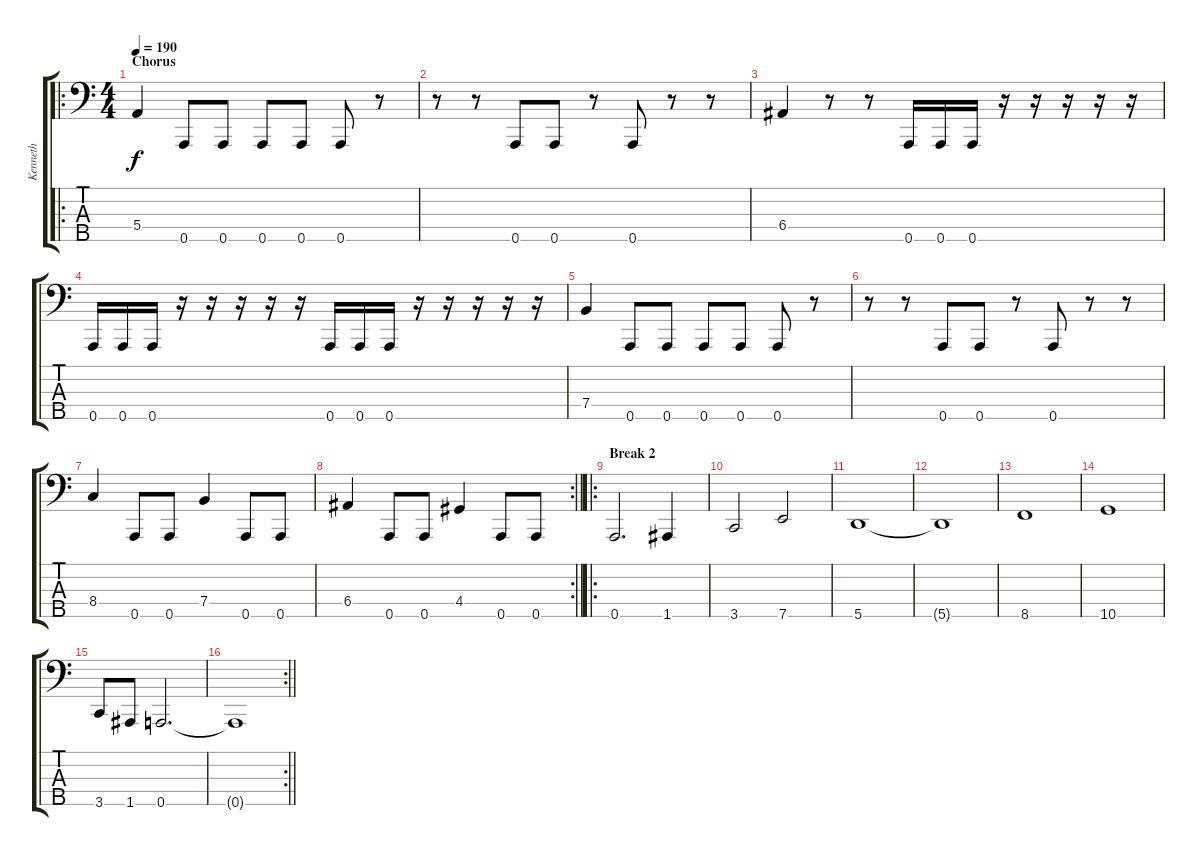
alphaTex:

\track ("Kenneth" "Kenneth") {instrument electricbasspick}
\staff {score tabs}
\tuning (G2 D2 A1 E1 A0) {hide}
\ro
\ts (4 4)
\section ("" "Chorus")
\tempo 190
\clef f4
\ks c
5.4.4{dy f} 0.5.8 0.5.8 0.5.8 0.5.8 0.5.8 r.8 |
r.8 r.8 0.5.8 0.5.8 r.8 0.5.8 r.8 r.8 |
6.4.4 r.8 r.8 0.5.16 0.5.16 0.5.16 r.16 r.16 r.16 r.16 r.16 |
0.5.16 0.5.16 0.5.16 r.16 r.16 r.16 r.16 r.16 0.5.16 0.5.16 0.5.16 r.16 r.16 r.16 r.16 r.16 |
7.4.4 0.5.8 0.5.8 0.5.8 0.5.8 0.5.8 r.8 |
r.8 r.8 0.5.8 0.5.8 r.8 0.5.8 r.8 r.8 |
8.4.4 0.5.8 0.5.8 7.4.4 0.5.8 0.5.8 |
\rc 2
\barLineRight lightlight
6.4.4 0.5.8 0.5.8 4.4.4 0.5.8 0.5.8 |
\ro
\section ("" "Break 2")
0.5.2{d} 1.5.4 |
3.5.2 7.5.2 |
5.5.1 |
5.5{t}.1 |
8.5.1 |
10.5.1 |
3.5.8 1.5.8 0.5.2{d} |
\rc 2
\barLineRight lightlight
0.5{t}.1
